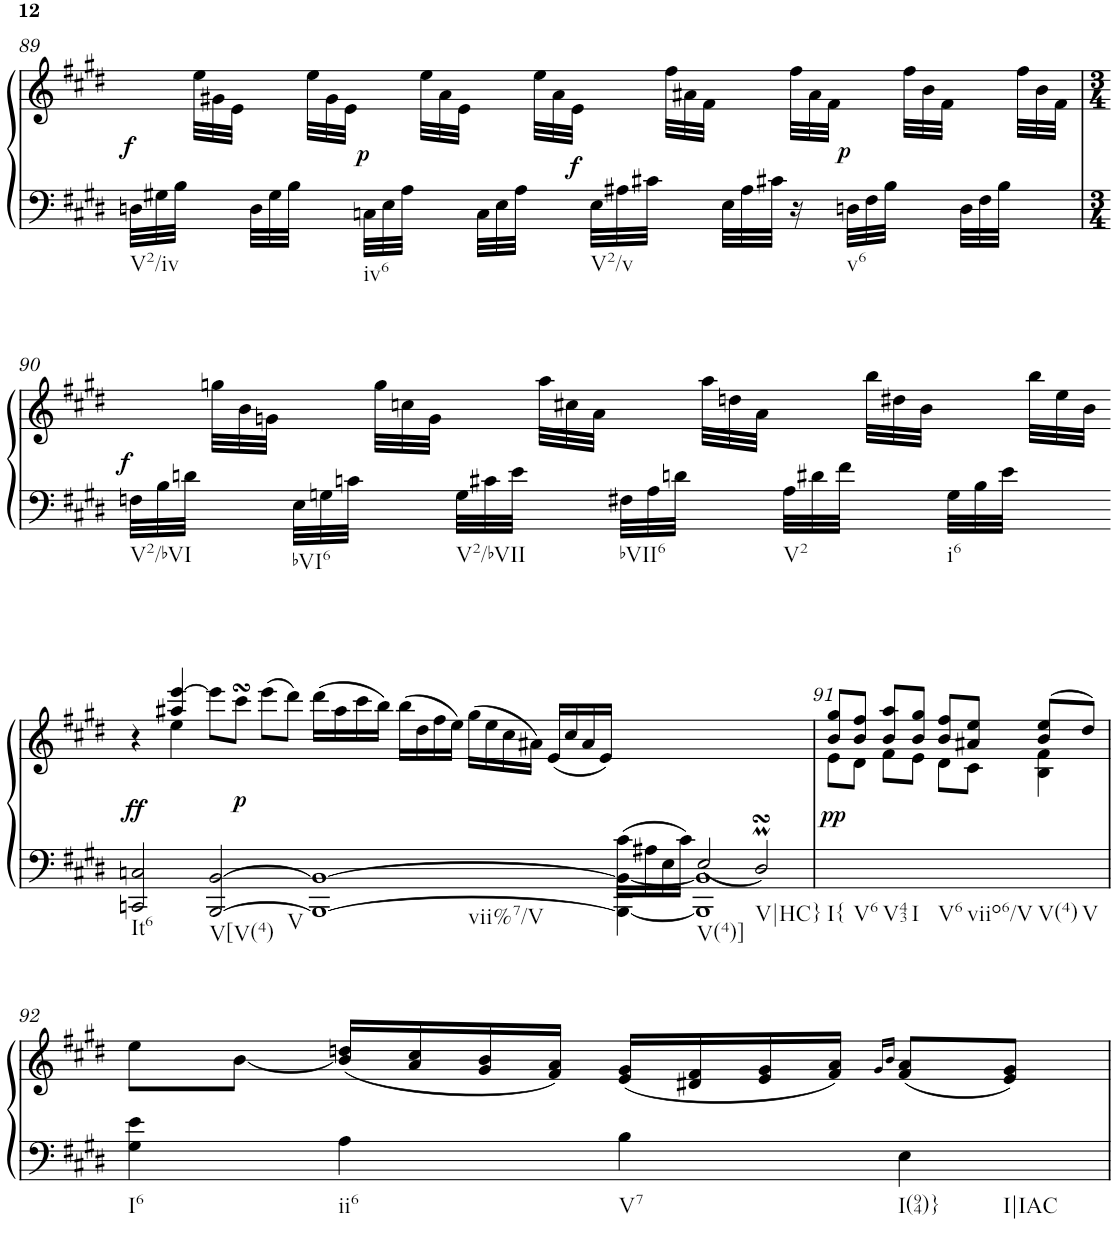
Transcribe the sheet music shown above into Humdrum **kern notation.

**kern	**kern	**dynam
*part1	*part1	*part1
*staff2	*staff1	*staff1/2
*I"Harpsichord	*	*
*I'Hch.	*	*
!!LO:PB:g=z
*clefF4	*clefG2	*
*k[f#c#g#d#]	*k[f#c#g#d#]	*
*E:	*E:	*
*M4/4	*M4/4	*
*met(c)	*met(c)	*
*Xtuplet	*	*
=89	=89	=89
!LO:TX:b:t=V2/iv	!	!
!	!	!LO:DY:b
48Dn\LLL	16ryy	f
48G#X\	.	.
48B\JJJ	.	.
*	*Xtuplet	*
16ryy	48ee\LLL	.
.	48g#X\	.
.	48e\JJJ	.
48D\LLL	16ryy	.
48G#\	.	.
48B\JJJ	.	.
16ryy	48ee\LLL	.
.	48g#\	.
.	48e\JJJ	.
!LO:TX:b:t=iv6	!	!
!	!	!LO:DY:b
48Cn\LLL	16ryy	p
48E\	.	.
48A\JJJ	.	.
16ryy	48ee\LLL	.
.	48a\	.
.	48e\JJJ	.
48C\LLL	16ryy	.
48E\	.	.
48A\JJJ	.	.
16ryy	48ee\LLL	.
.	48a\	.
!	!	!LO:DY:b
.	48e\JJJ	f
!LO:TX:b:t=V2/v	!	!
48E\LLL	16ryy	.
48A#X\	.	.
48c#X\JJJ	.	.
16ryy	48ff#\LLL	.
.	48a#X\	.
.	48f#\JJJ	.
48E\LLL	16ryy	.
48A#\	.	.
48c#X\JJJ	.	.
16r	48ff#\LLL	.
.	48a#\	.
!	!	!LO:DY:b
.	48f#\JJJ	p
!LO:TX:b:t=v6	!	!
48Dn\LLL	16ryy	.
48F#\	.	.
48B\JJJ	.	.
16ryy	48ff#\LLL	.
.	48b\	.
.	48f#\JJJ	.
48D\LLL	16ryy	.
48F#\	.	.
48B\JJJ	.	.
16ryy	48ff#\LLL	.
.	48b\	.
.	48f#\JJJ	.
!!LO:LB:g=z
=90	=90	=90
*M3/4	*M3/4	*
!LO:TX:b:t=V2/bVI	!	!
!	!	!LO:DY:b
48Fn\LLL	16ryy	f
48B\	.	.
48dn\JJJ	.	.
16ryy	48ggn\LLL	.
.	48b\	.
.	48gn\JJJ	.
!LO:TX:b:t=bVI6	!	!
48E\LLL	16ryy	.
48Gn\	.	.
48cn\JJJ	.	.
16ryy	48gg\LLL	.
.	48ccn\	.
.	48g\JJJ	.
!LO:TX:b:t=V2/bVII	!	!
48G\LLL	16ryy	.
48c#X\	.	.
48e\JJJ	.	.
16ryy	48aa\LLL	.
.	48cc#X\	.
.	48a\JJJ	.
!LO:TX:b:t=bVII6	!	!
48F#X\LLL	16ryy	.
48A\	.	.
48dn\JJJ	.	.
16ryy	48aa\LLL	.
.	48ddn\	.
.	48a\JJJ	.
!LO:TX:b:t=V2	!	!
48A\LLL	16ryy	.
48d#X\	.	.
48f#\JJJ	.	.
16ryy	48bb\LLL	.
.	48dd#X\	.
.	48b\JJJ	.
!LO:TX:b:t=i6	!	!
48G\LLL	16ryy	.
48B\	.	.
48e\JJJ	.	.
16ryy	48bb\LLL	.
.	48ee\	.
.	48b\JJJ	.
!!LO:LB:g=z
=90X1-	=90X1-	=90X1-
*M13/4	*M13/4	*
*^	*^	*
!LO:TX:b:t=It6	!	!	!	!
!	!	!	!	!LO:DY:b
2CCn/ 2Cn/	0ryy	4r	4ryy	ff
.	.	4aa#X/ [4eee/	4ee\	.
!LO:TX:b:t=V[V(4)	!	!	!	!
!LO:TX:b:t=V	!	!	!	!
[>2BBB/ [>2BB/	.	8eee\L]	1ryy	.
!	!	!	!	!LO:DY:b
.	.	8ccc#sSSS\J	.	p
.	.	(>8eee\L	.	.
.	.	8ddd#\J)	.	.
!LO:TX:b:t=vii%7/V	!	!	!	!
1BBB_ 1BB_	.	(>16ddd#\LL	.	.
.	.	16aa#\	.	.
.	.	16ccc#\	.	.
.	.	16bb\JJ)	.	.
.	.	(>16bb\LL	.	.
.	.	16dd#\	.	.
.	.	16ff#\	.	.
.	.	16ee\JJ)	.	.
.	.	(>16gg#\LL	1..ryy	.
.	.	16ee\	.	.
.	.	16cc#\	.	.
.	.	16a#X\JJ)	.	.
.	.	(<16e/LL	.	.
.	.	16cc#/	.	.
.	.	16a#/	.	.
.	.	16e/JJ)	.	.
4BBB\_ 4BB\_	16c#\LL	1ryy	.	.
.	16A#X\	.	.	.
.	16E\	.	.	.
.	16c#\JJ	.	.	.
!LO:TX:b:t=V(4)]	!	!	!	!
!LO:TX:b:t=V|HC}	!	!	!	!
1BBB] 1BB]	2E/	.	.	.
.	2D#msSsS/	.	.	.
.	.	4ryy	.	.
*v	*v	*	*	*
=91	=91	=91	=91
*M4/4	*M4/4	*	*
!LO:TX:b:t=I{	!	!	!
!LO:TX:b:t=V6	!	!	!
!LO:TX:b:t=V43	!	!	!
!LO:TX:b:t=I	!	!	!
!LO:TX:b:t=V6	!	!	!
!LO:TX:b:t=viio6/V	!	!	!
!LO:TX:b:t=V(4)	!	!	!
!LO:TX:b:t=V	!	!	!
!	!	!	!LO:DY:b
1ryy	8b/ 8gg#/L	8e\L	pp
.	8b/ 8ff#/J	8d#\J	.
.	8b/ 8aa/L	8f#\L	.
.	8b/ 8gg#/J	8e\J	.
.	8b/ 8ff#/L	8d#\L	.
.	8a#X/ 8ee/J	8c#\J	.
.	(>8b/ 8ee/L	4B\ 4f#\	.
.	8dd#/J)	.	.
*	*v	*v	*
!!LO:LB:g=z
=92	=92	=92
!LO:TX:b:t=I6	!	!
4G#\ 4e\	8ee\L	.
.	[<8b\J	.
!LO:TX:b:t=ii6	!	!
4A\	(<16b/] 16ddn/LL	.
.	16a/ 16cc#/	.
.	16g#/ 16b/	.
.	16f#/ 16a/JJ)	.
!LO:TX:b:t=V7	!	!
4B\	(<16e/ 16g#/LL	.
.	16d#X/ 16f#/	.
.	16e/ 16g#/	.
.	16f#/ 16a/JJ)	.
.	16qg#/LL	.
.	16qb/JJ	.
!LO:TX:b:t=I(94)}	!	!
!LO:TX:b:t=I|IAC	!	!
4E\	(<8f#/ 8a/L	.
.	8e/ 8g#/J)	.
=	=	=
*-	*-	*-
